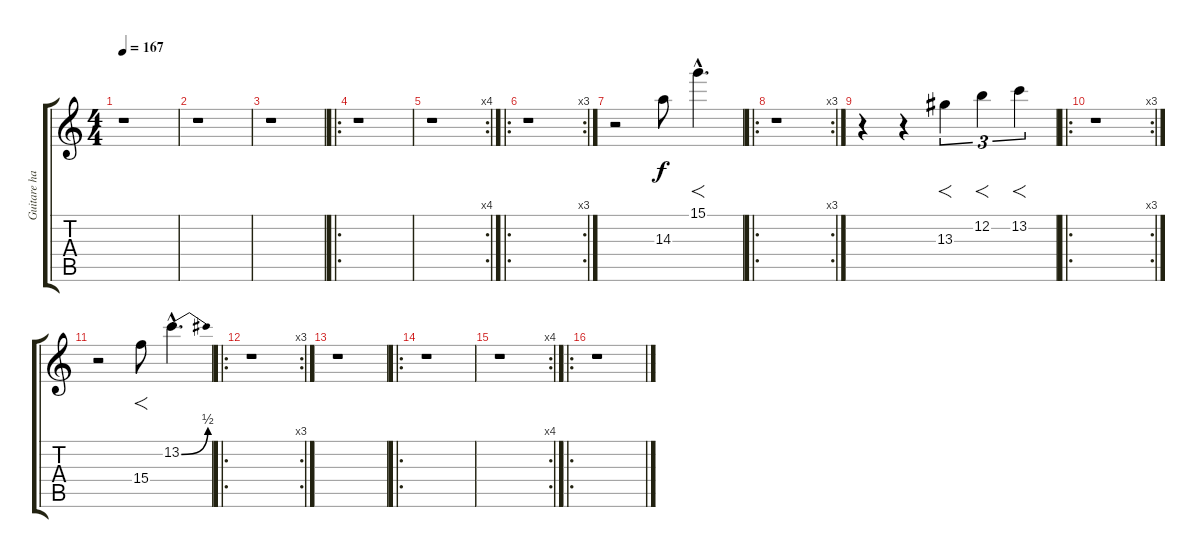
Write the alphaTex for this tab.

\track ("Guitare harmonique" "Guitare ha") {instrument guitarharmonics}
\staff {score tabs}
\tuning (E4 B3 G3 D3 A2 D2) {hide}
\ts (4 4)
\tempo 167
\clef g2
\ks c
r.1{dy f} |
r.1 |
r.1 |
\ro
r.1 |
\rc 4
r.1 |
\ro
\rc 3
r.1 |
r.2 14.3.8 15.1{hac}.4{f d} |
\ro
\rc 3
r.1 |
r.4 r.4 13.3.4{f tu (3 2)} 12.2.4{f tu (3 2)} 13.2.4{f tu (3 2)} |
\ro
\rc 3
r.1 |
r.2 15.4.8{f} 13.2{be (bend 0 0 60 2) hac}.4{d} |
\ro
\rc 3
r.1 |
r.1 |
\ro
r.1 |
\rc 4
r.1 |
\ro
r.1
